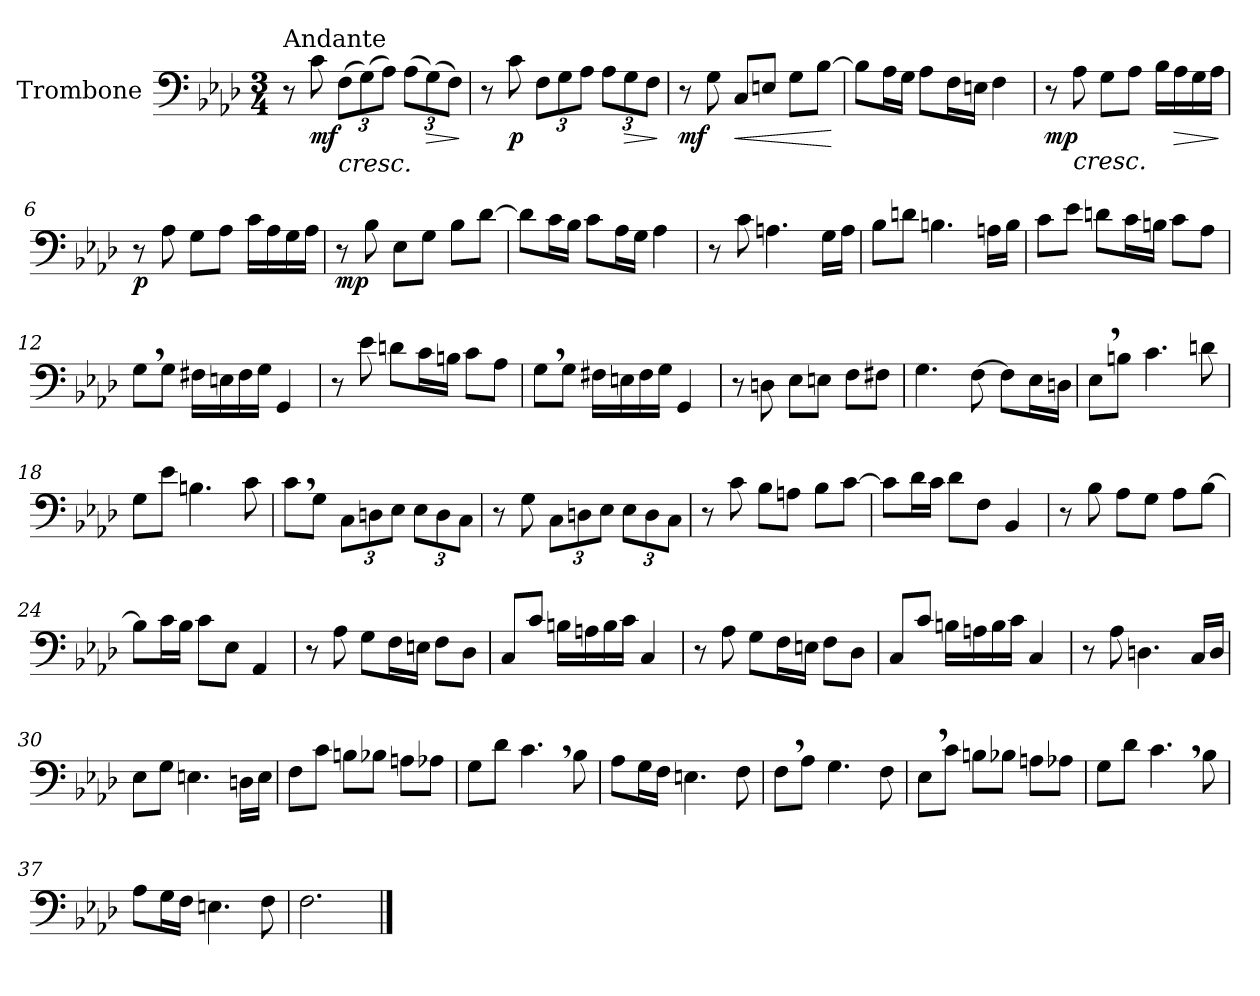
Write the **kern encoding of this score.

**kern	**dynam
*part1	*part1
*staff1	*staff1
*I"Trombone	*
*I'Trb	*
*clefF4	*
*k[b-e-a-d-]	*
*A-:	*
*M3/4	*
=1	=1
!LO:TX:a:t=Andante	!
8r	.
!	!LO:DY:b
8c\	mf
*Xbrackettup	*
!	!LO:HP:b
(12F\L	<
(12G\)	.
12A-\J)	.
(12A-\L	.
!	!LO:HP:b
(12G\)	>
12F\J)	.
.	[ ]
=2	=2
8r	.
!	!LO:DY:b
8c\	p
12F\L	.
12G\	.
12A-\J	.
12A-\L	.
!	!LO:HP:b
12G\	>
12F\J	.
.	]
=3	=3
!	!LO:DY:b
8r	mf
8G\	.
!	!LO:HP:b
8C/L	<
8En/J	.
8G\L	.
[8B-\J	.
.	[
=4	=4
8B-\L]	.
16A-\L	.
16G\JJ	.
8A-\L	.
16F\L	.
16En\JJ	.
4F\	.
!!LO:LB:g=z
=5	=5
!	!LO:DY:b
8r	mp
!	!LO:HP:b
8A-\	<
8G\L	.
8A-\J	.
16B-\LL	.
!	!LO:HP:b
16A-\	>
16G\	.
16A-\JJ	.
.	[ ]
=6	=6
!	!LO:DY:b
8r	p
8A-\	.
8G\L	.
8A-\J	.
16c\LL	.
16A-\	.
16G\	.
16A-\JJ	.
=7	=7
!	!LO:DY:b
8r	mp
8B-\	.
8E-\L	.
8G\J	.
8B-\L	.
[8d-\J	.
=8	=8
8d-\L]	.
16c\L	.
16B-\JJ	.
8c\L	.
16A-\L	.
16G\JJ	.
4A-\	.
=9	=9
8r	.
8c\	.
4.An\	.
16G\LL	.
16A\JJ	.
!!LO:LB:g=z
=10	=10
8B-\L	.
8dn\J	.
4.Bn\	.
16An\LL	.
16B\JJ	.
=11	=11
8c\L	.
8e-\J	.
8dn\L	.
16c\L	.
16Bn\JJ	.
8c\L	.
8A-\J	.
=12	=12
8G,\L	.
8G\J	.
16F#X\LL	.
16En\	.
16F#\	.
16G\JJ	.
4GG/	.
=13	=13
8r	.
8e-\	.
8dn\L	.
16c\L	.
16Bn\JJ	.
8c\L	.
8A-\J	.
=14	=14
8G,\L	.
8G\J	.
16F#X\LL	.
16En\	.
16F#\	.
16G\JJ	.
4GG/	.
!!LO:LB:g=z
=15	=15
8r	.
8Dn\	.
8E-\L	.
8En\J	.
8F\L	.
8F#X\J	.
=16	=16
4.G\	.
[8F\	.
8F\L]	.
16E-\L	.
16Dn\JJ	.
=17	=17
8E-,\L	.
8Bn\J	.
4.c\	.
8dn\	.
=18	=18
8G\L	.
8e-\J	.
4.Bn\	.
8c\	.
=19	=19
8c,\L	.
8G\J	.
12C\L	.
12Dn\	.
12E-\J	.
12E-\L	.
12D\	.
12C\J	.
!!LO:LB:g=z
=20	=20
8r	.
8G\	.
12C\L	.
12Dn\	.
12E-\J	.
12E-\L	.
12D\	.
12C\J	.
=21	=21
8r	.
8c\	.
8B-\L	.
8An\J	.
8B-\L	.
[8c\J	.
=22	=22
8c\L]	.
16d-\L	.
16c\JJ	.
8d-\L	.
8F\J	.
4BB-/	.
=23	=23
8r	.
8B-\	.
8A-\L	.
8G\J	.
8A-\L	.
[8B-\J	.
=24	=24
8B-\L]	.
16c\L	.
16B-\JJ	.
8c\L	.
8E-\J	.
4AA-/	.
=25	=25
8r	.
8A-\	.
8G\L	.
16F\L	.
16En\JJ	.
8F\L	.
8D-\J	.
!!LO:LB:g=z
=26	=26
8C/L	.
8c/J	.
16Bn\LL	.
16An\	.
16B\	.
16c\JJ	.
4C/	.
=27	=27
8r	.
8A-\	.
8G\L	.
16F\L	.
16En\JJ	.
8F\L	.
8D-\J	.
=28	=28
8C/L	.
8c/J	.
16Bn\LL	.
16An\	.
16B\	.
16c\JJ	.
4C/	.
=29	=29
8r	.
8A-\	.
4.Dn\	.
16C/LL	.
16D/JJ	.
=30	=30
8E-\L	.
8G\J	.
4.En\	.
16Dn\LL	.
16E\JJ	.
!!LO:LB:g=z
=31	=31
8F\L	.
8c\J	.
8Bn\L	.
8B-X\J	.
8An\L	.
8A-X\J	.
=32	=32
8G\L	.
8d-\J	.
4.c,\	.
8B-\	.
=33	=33
8A-\L	.
16G\L	.
16F\JJ	.
4.En\	.
8F\	.
=34	=34
8F,\L	.
8A-\J	.
4.G\	.
8F\	.
=35	=35
8E-,\L	.
8c\J	.
8Bn\L	.
8B-X\J	.
8An\L	.
8A-X\J	.
=36	=36
8G\L	.
8d-\J	.
4.c,\	.
8B-\	.
!!LO:LB:g=z
=37	=37
8A-\L	.
16G\L	.
16F\JJ	.
4.En\	.
8F\	.
=38	=38
2.F\	.
==	==
*-	*-
